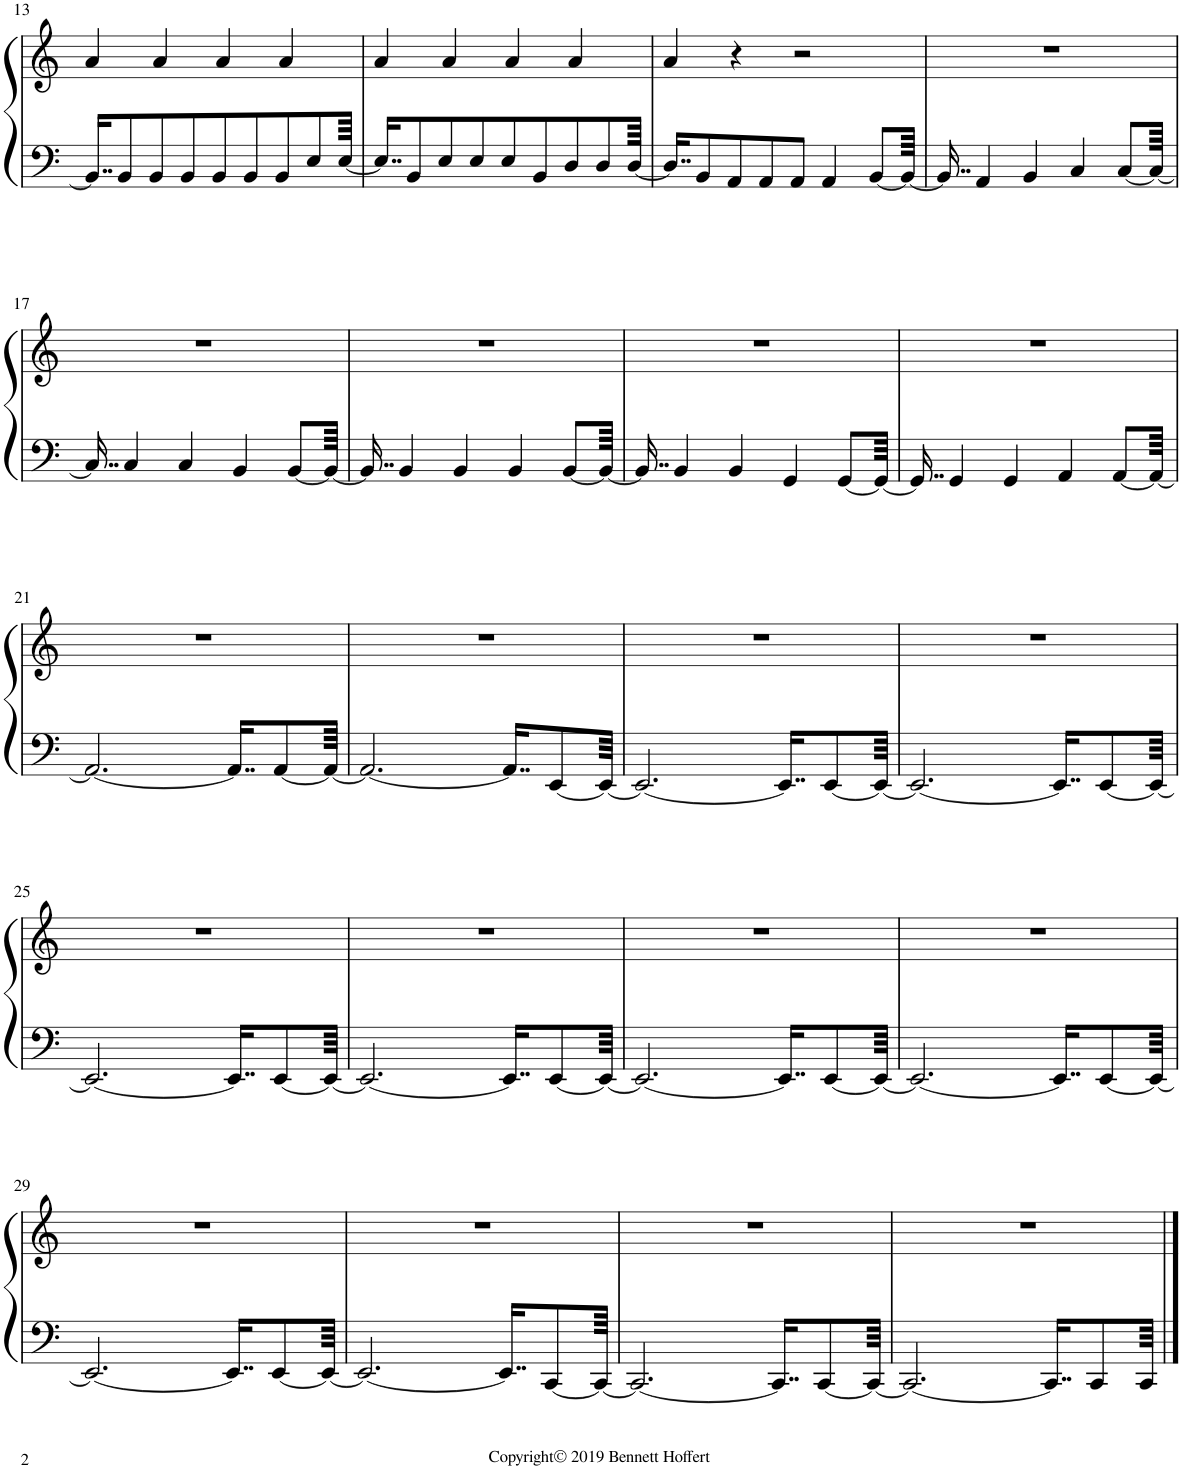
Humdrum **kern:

**kern	**kern
*part1	*part1
*staff2	*staff1
*I"Piano	*
*I'Pno.	*
!!LO:PB:g=z
*clefF4	*clefG2
*k[]	*k[]
*M4/4	*M4/4
=13	=13
16..BB/KL]	4a/
8BB/	.
8BB/	.
.	4a/
8BB/	.
8BB/	.
.	4a/
8BB/	.
8BB/	.
.	4a/
8E/	.
[64E/Jkkk	.
=14	=14
16..E/KL]	4a/
8BB/	.
8E/	.
.	4a/
8E/	.
8E/	.
.	4a/
8BB/	.
8D/	.
.	4a/
8D/	.
[64D/Jkkk	.
=15	=15
16..D/KL]	4a/
8BB/	.
8AA/	.
.	4r
8AA/	.
8AA/J	.
.	2r
4AA/	.
[8BB/L	.
64BB/Jkkk_	.
=16	=16
16..BB/]	1r
4AA/	.
4BB/	.
4C/	.
[8C/L	.
64C/Jkkk_	.
!!LO:LB:g=z
=17	=17
16..C/]	1r
4C/	.
4C/	.
4BB/	.
[8BB/L	.
64BB/Jkkk_	.
=18	=18
16..BB/]	1r
4BB/	.
4BB/	.
4BB/	.
[8BB/L	.
64BB/Jkkk_	.
=19	=19
16..BB/]	1r
4BB/	.
4BB/	.
4GG/	.
[8GG/L	.
64GG/Jkkk_	.
=20	=20
16..GG/]	1r
4GG/	.
4GG/	.
4AA/	.
[8AA/L	.
64AA/Jkkk_	.
!!LO:LB:g=z
=21	=21
2.AA/_	1r
16..AA/KL]	.
[8AA/	.
64AA/Jkkk_	.
=22	=22
2.AA/_	1r
16..AA/KL]	.
[8EE/	.
64EE/Jkkk_	.
=23	=23
2.EE/_	1r
16..EE/KL]	.
[8EE/	.
64EE/Jkkk_	.
=24	=24
2.EE/_	1r
16..EE/KL]	.
[8EE/	.
64EE/Jkkk_	.
!!LO:LB:g=z
=25	=25
2.EE/_	1r
16..EE/KL]	.
[8EE/	.
64EE/Jkkk_	.
=26	=26
2.EE/_	1r
16..EE/KL]	.
[8EE/	.
64EE/Jkkk_	.
=27	=27
2.EE/_	1r
16..EE/KL]	.
[8EE/	.
64EE/Jkkk_	.
=28	=28
2.EE/_	1r
16..EE/KL]	.
[8EE/	.
64EE/Jkkk_	.
!!LO:LB:g=z
=29	=29
2.EE/_	1r
16..EE/KL]	.
[8EE/	.
64EE/Jkkk_	.
=30	=30
2.EE/_	1r
16..EE/KL]	.
[8CC/	.
64CC/Jkkk_	.
=31	=31
2.CC/_	1r
16..CC/KL]	.
[8CC/	.
64CC/Jkkk_	.
=32	=32
2.CC/_	1r
16..CC/KL]	.
8CC/	.
64CC/Jkkk	.
==	==
*-	*-
